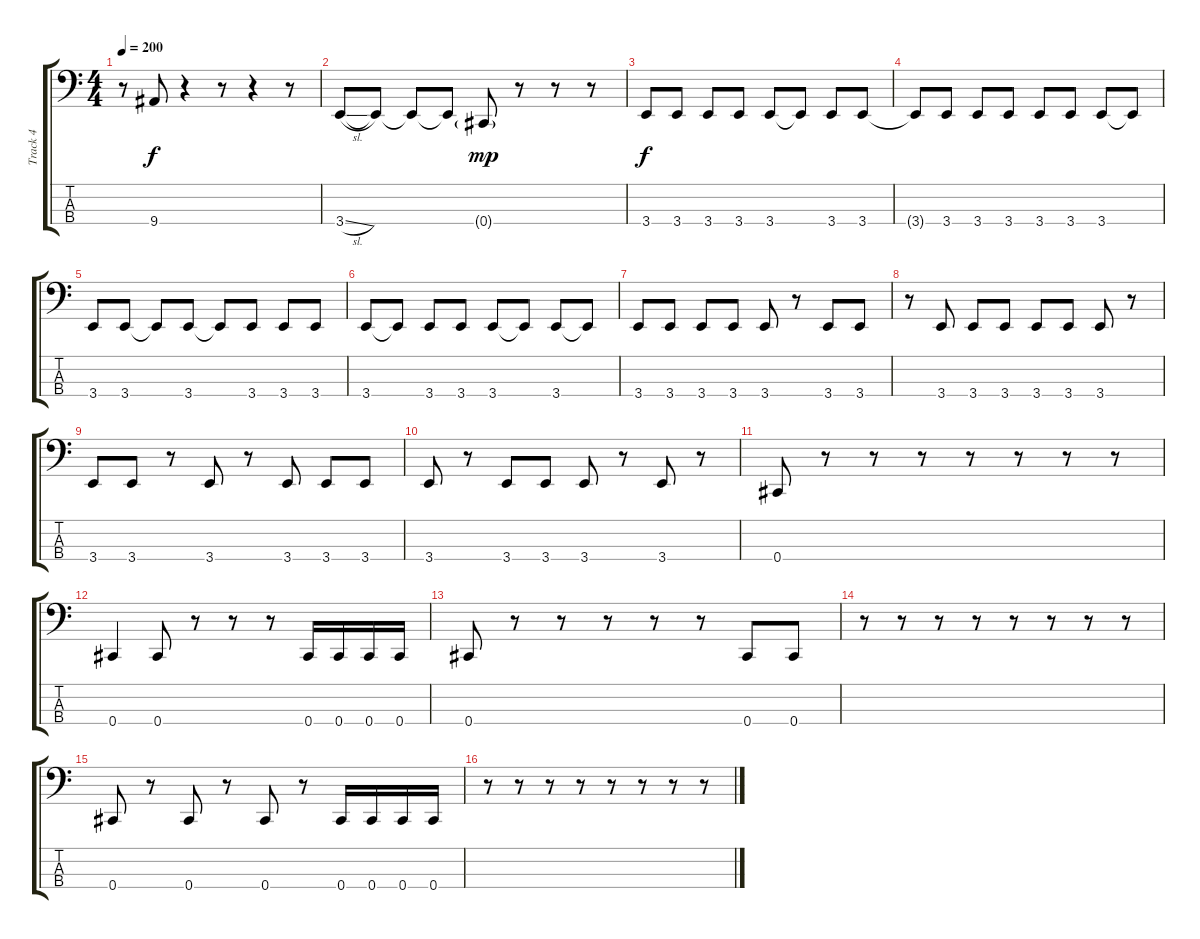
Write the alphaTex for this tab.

\track ("Track 4" "Track 4") {instrument electricbassfinger}
\staff {score tabs}
\tuning (E2 B1 Gb1 Db1) {hide}
\ts (4 4)
\tempo 200
\clef f4
\ks c
r.8{dy f} 9.4.8 r.4 r.8 r.4 r.8 |
3.4{sl}.8 3.4{t}.8 3.4{t}.8 3.4{t}.8 0.4{g}.8{dy mp} r.8 r.8 r.8 |
3.4.8{dy f} 3.4.8 3.4.8 3.4.8 3.4.8 3.4{t}.8 3.4.8 3.4.8 |
3.4{t}.8 3.4.8 3.4.8 3.4.8 3.4.8 3.4.8 3.4.8 3.4{t}.8 |
3.4.8 3.4.8 3.4{t}.8 3.4.8 3.4{t}.8 3.4.8 3.4.8 3.4.8 |
3.4.8 3.4{t}.8 3.4.8 3.4.8 3.4.8 3.4{t}.8 3.4.8 3.4{t}.8 |
3.4.8 3.4.8 3.4.8 3.4.8 3.4.8 r.8 3.4.8 3.4.8 |
r.8 3.4.8 3.4.8 3.4.8 3.4.8 3.4.8 3.4.8 r.8 |
3.4.8 3.4.8 r.8 3.4.8 r.8 3.4.8 3.4.8 3.4.8 |
3.4.8 r.8 3.4.8 3.4.8 3.4.8 r.8 3.4.8 r.8 |
0.4.8 r.8 r.8 r.8 r.8 r.8 r.8 r.8 |
0.4.4 0.4.8 r.8 r.8 r.8 0.4.16 0.4.16 0.4.16 0.4.16 |
0.4.8 r.8 r.8 r.8 r.8 r.8 0.4.8 0.4.8 |
r.8 r.8 r.8 r.8 r.8 r.8 r.8 r.8 |
0.4.8 r.8 0.4.8 r.8 0.4.8 r.8 0.4.16 0.4.16 0.4.16 0.4.16 |
r.8 r.8 r.8 r.8 r.8 r.8 r.8 r.8
